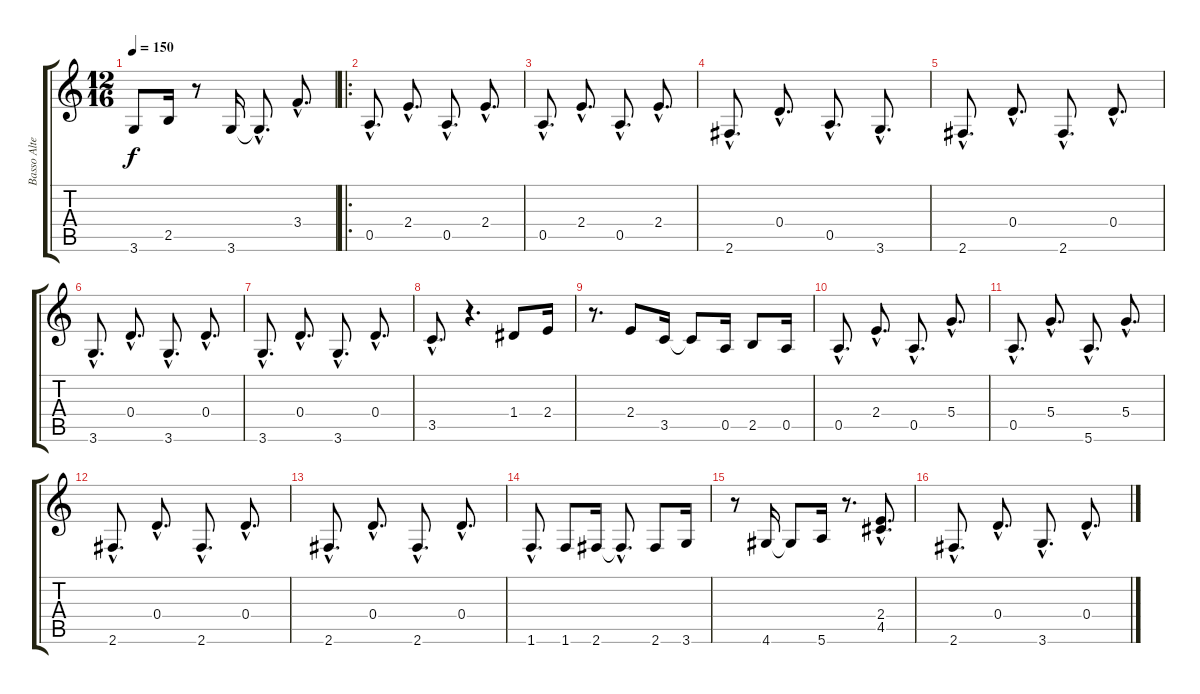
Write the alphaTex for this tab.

\track ("Basso Alternato" "Basso Alte") {instrument acousticguitarnylon}
\staff {score tabs}
\tuning (E4 B3 G3 D3 A2 E2) {hide}
\ts (12 16)
\tempo 150
\clef g2
\ks c
3.6.8{dy f} 2.5.16 r.8 3.6.16 3.6{hac t}.8{d} 3.4{hac}.8{d} |
\ro
0.5{hac}.8{d} 2.4{hac}.8{d} 0.5{hac}.8{d} 2.4{hac}.8{d} |
0.5{hac}.8{d} 2.4{hac}.8{d} 0.5{hac}.8{d} 2.4{hac}.8{d} |
2.6{hac}.8{d} 0.4{hac}.8{d} 0.5{hac}.8{d} 3.6{hac}.8{d} |
2.6{hac}.8{d} 0.4{hac}.8{d} 2.6{hac}.8{d} 0.4{hac}.8{d} |
3.6{hac}.8{d} 0.4{hac}.8{d} 3.6{hac}.8{d} 0.4{hac}.8{d} |
3.6{hac}.8{d} 0.4{hac}.8{d} 3.6{hac}.8{d} 0.4{hac}.8{d} |
3.5{hac}.8{d} r.4{d} 1.4.8 2.4.16 |
r.8{d} 2.4.8 3.5.16 3.5{t}.8 0.5.16 2.5.8 0.5.16 |
0.5{hac}.8{d} 2.4{hac}.8{d} 0.5{hac}.8{d} 5.4{hac}.8{d} |
0.5{hac}.8{d} 5.4{hac}.8{d} 5.6{hac}.8{d} 5.4{hac}.8{d} |
2.6{hac}.8{d} 0.4{hac}.8{d} 2.6{hac}.8{d} 0.4{hac}.8{d} |
2.6{hac}.8{d} 0.4{hac}.8{d} 2.6{hac}.8{d} 0.4{hac}.8{d} |
1.6{hac}.8{d} 1.6.8 2.6.16 2.6{hac t}.8{d} 2.6.8 3.6.16 |
r.8 4.6.16 4.6{t}.8 5.6.16 r.8{d} (2.4{hac} 4.5{hac}).8{d} |
2.6{hac}.8{d} 0.4{hac}.8{d} 3.6{hac}.8{d} 0.4{hac}.8{d}
